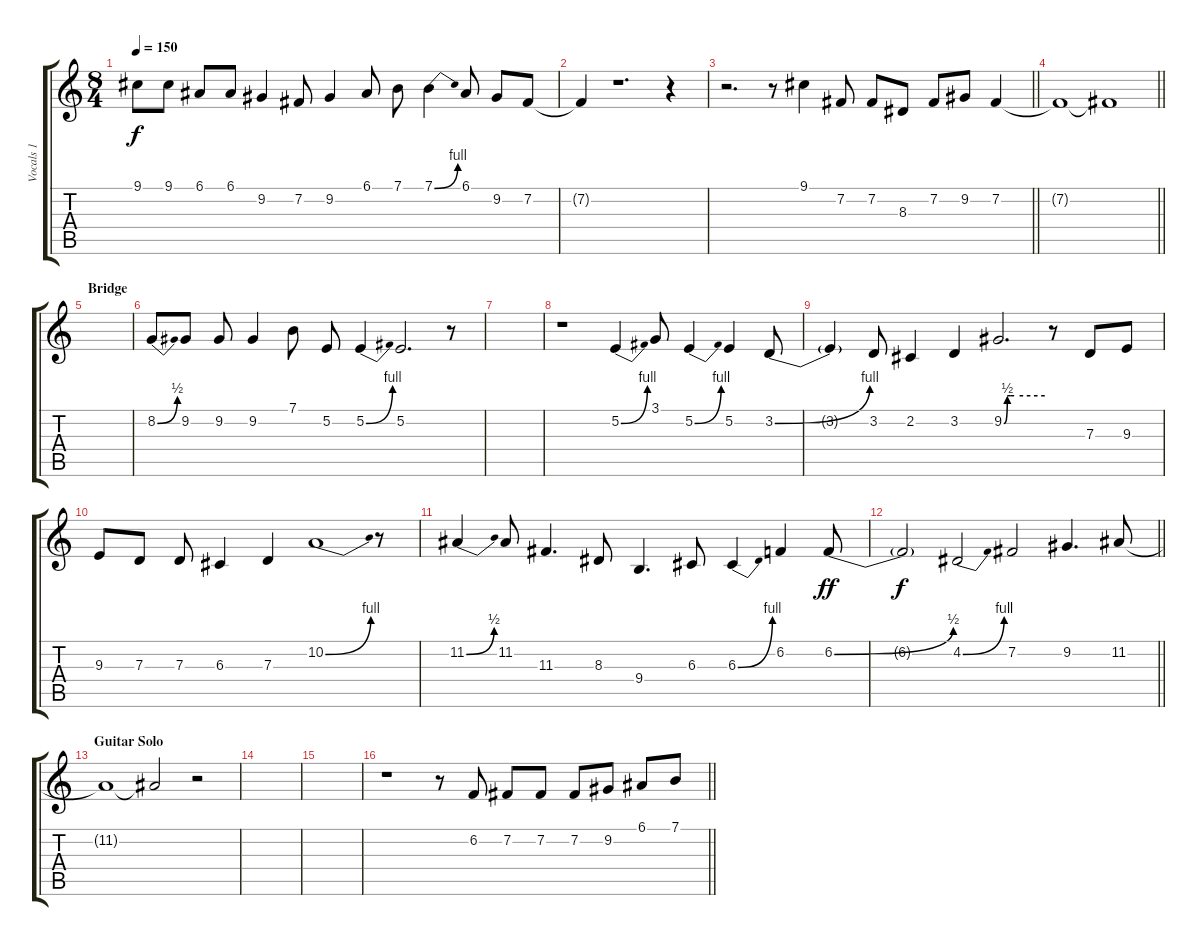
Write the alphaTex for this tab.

\track ("Vocals 1" "Vocals 1") {instrument lead1square}
\staff {score tabs}
\tuning (E4 B3 G3 D3 A2 E2) {hide}
\ts (8 4)
\tempo 150
\clef g2
\ks c
9.1.8{dy f} 9.1.8 6.1.8 6.1.8 9.2.4 7.2.8 9.2.4 6.1.8 7.1.8 7.1{be (bend 0 0 60 4)}.4 6.1.8 9.2.8 7.2.8 |
7.2{t}.4 r.1{d} r.4 |
\barLineRight lightlight
r.2{d} r.8 9.1.4 7.2.8 7.2.8 8.3.8 7.2.8 9.2.8 7.2.4{volume 7} |
\barLineRight lightlight
7.2{t}.1 7.2{t}.1 |
\section ("" "Bridge")
|
8.2{be (bend 0 0 60 2)}.8 9.2.8 9.2.8 9.2.4 7.1.8 5.2.8 5.2{be (bend 0 0 60 4)}.4 5.2.2{d} r.8 |
|
r.1 5.2{be (bend 0 0 60 4)}.4 3.1.8 5.2{be (bend 0 0 60 4)}.4 5.2.4 3.2{be (bend 0 0 60 4)}.8 |
3.2{t}.4 3.2.8 2.2.4 3.2.4 9.2{be (custom 0 0 5 2 10 2 15 2 60 2)}.2{d} r.8 7.3.8 9.3.8 |
9.3.8 7.3.8 7.3.8 6.3.4 7.3.4 10.2{be (bend 0 0 60 4)}.1 r.8 |
11.2{be (bend 0 0 60 2)}.4 11.2.8 11.3.4{d} 8.3.8 9.4.4{d} 6.3.8 6.3{be (bend 0 0 60 4)}.4 6.2.4 6.2{be (bend 0 0 60 2)}.8{dy ff} |
\barLineRight lightlight
6.2{t}.2{dy f} 4.2{be (bend 0 0 60 4)}.2 7.2.2 9.2.4{d} 11.2.8 |
\section ("" "Guitar Solo")
11.2{t}.1 11.2{t}.2 r.2 |
|
|
\barLineRight lightlight
r.1 r.8 6.2.8 7.2.8 7.2.8 7.2.8 9.2.8 6.1.8 7.1.8
